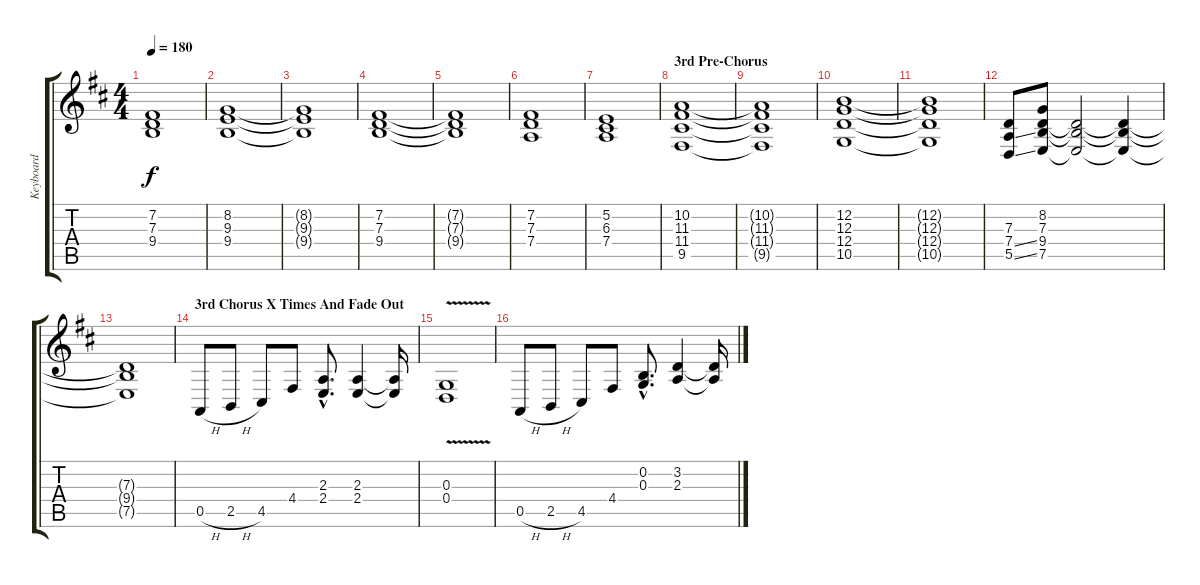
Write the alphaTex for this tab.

\track ("Keyboard" "Keyboard") {instrument stringensemble1}
\staff {score tabs}
\tuning (E4 B3 G3 D3 A2 E2) {hide}
\ts (4 4)
\tempo 180
\clef g2
\ks d
(7.2{t} 7.3{t} 9.4{t}).1{dy f} |
(8.2 9.3 9.4).1 |
(8.2{t} 9.3{t} 9.4{t}).1 |
(7.2 7.3 9.4).1 |
(7.2{t} 7.3{t} 9.4{t}).1 |
(7.2 7.3 7.4).1 |
(5.2 6.3 7.4).1 |
\section ("" "3rd Pre-Chorus")
(10.2 11.3 11.4 9.5).1 |
(10.2{t} 11.3{t} 11.4{t} 9.5{t}).1 |
(12.2 12.3 12.4 10.5).1 |
(12.2{t} 12.3{t} 12.4{t} 10.5{t}).1 |
(7.3 7.4{ss} 5.5{ss}).8 (8.2 7.3 9.4 7.5).8 (7.3{t} 9.4{t} 7.5{t}).2 (7.3{t} 9.4{t} 7.5{t}).4 |
(7.3{t} 9.4{t} 7.5{t}).1 |
\section ("" "3rd Chorus X Times And Fade Out")
0.5{h}.8 2.5{h}.8 4.5.8 4.4.8 (2.3{hac} 2.4{hac}).8{d} (2.3 2.4).4 (2.3{t} 2.4{t}).16 |
(0.3 0.4{v}).1 |
0.5{h}.8 2.5{h}.8 4.5.8 4.4.8 (0.2{hac} 0.3{hac}).8{d} (3.2 2.3).4 (3.2{t} 2.3{t}).16
